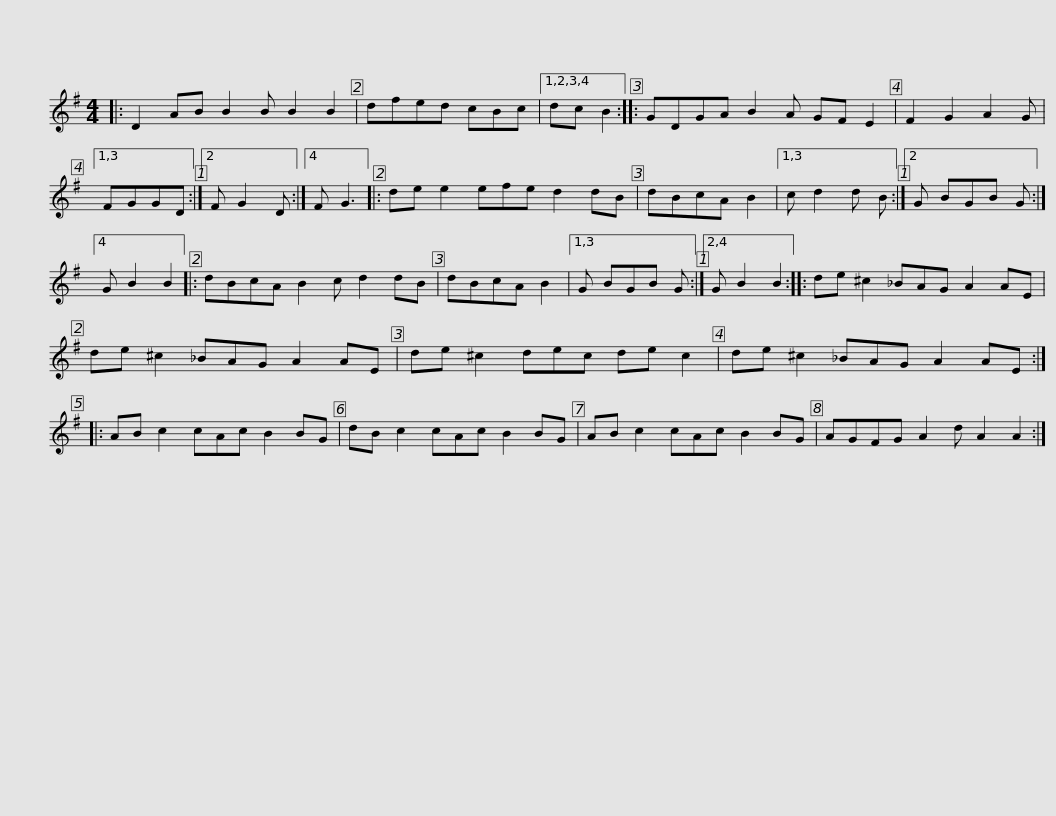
X:1
L:1/8
M:4/4
I:linebreak $
K:G
V:1 treble
V:1
|: D2 AB B2 B B2 B2 | dfed cBc |1,2,3,4 dc B2 :: GDGA B2 A GF E2 | F2 G2 A2 G |1,3 %5
 FGGD :|2 F G2 D :|4$ F G3 |: de e2 efe d2 dB | dBcA B2 |1,3 %10
 c d2 d B :|2 G BGB G :|4 G B2 B2 |: dBcA B2 c d2 dB |$ dBcA B2 |1,3 %15
 G BGB G :|2,4 G B2 B2 :: de ^c2 _BAG A2 AE | de ^c2 _BAG A2 AE |$ de ^c2 dec de c2 | %20
 de ^c2 _BAG A2 AE :: AB c2 cAc B2 BG | dB c2 cAc B2 BG |$ AB c2 cAc B2 BG | AGFG A2 d A2 A2 :| %25
